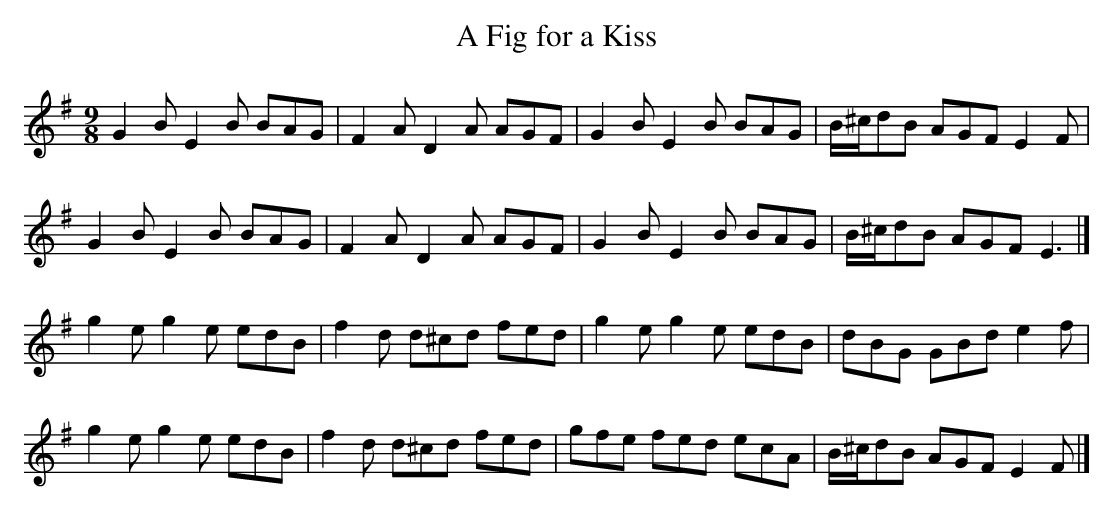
X:1
T:A Fig for a Kiss
M:9/8
L:1/8
K:Emin
G2B E2B BAG|F2A D2A AGF|G2B E2B BAG|B/^c/dB AGF E2F|!
G2B E2B BAG|F2A D2A AGF|G2B E2B BAG|B/^c/dB AGF E3|]!
g2e g2e edB|f2d d^cd fed|g2e g2e edB|dBG GBd e2f|!
g2e g2e edB|f2d d^cd fed|gfe fed ecA|B/2^c/2dB AGF E2F|]!
